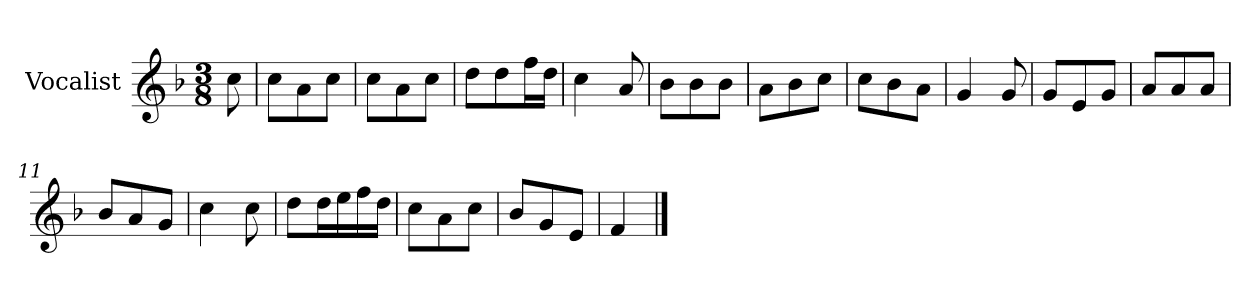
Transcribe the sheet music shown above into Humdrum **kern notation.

**kern
*part1
*staff1
*I"Vocalist
*k[b-]
*F:
*M3/8
=
8cc
=1
8ccL
8a
8ccJ
=2
8ccL
8a
8ccJ
=3
8ddL
8dd
16ffL
16ddJJ
=4
4cc
8a
=5
8b-L
8b-
8b-J
=6
8aL
8b-
8ccJ
=7
8ccL
8b-
8aJ
=8
4g
8g
=9
8gL
8e
8gJ
=10
8aL
8a
8aJ
=11
8b-L
8a
8gJ
=12
4cc
8cc
=13
8ddL
16ddL
16ee
16ff
16ddJJ
=14
8ccL
8a
8ccJ
=15
8b-L
8g
8eJ
=16
4f
==
*-
